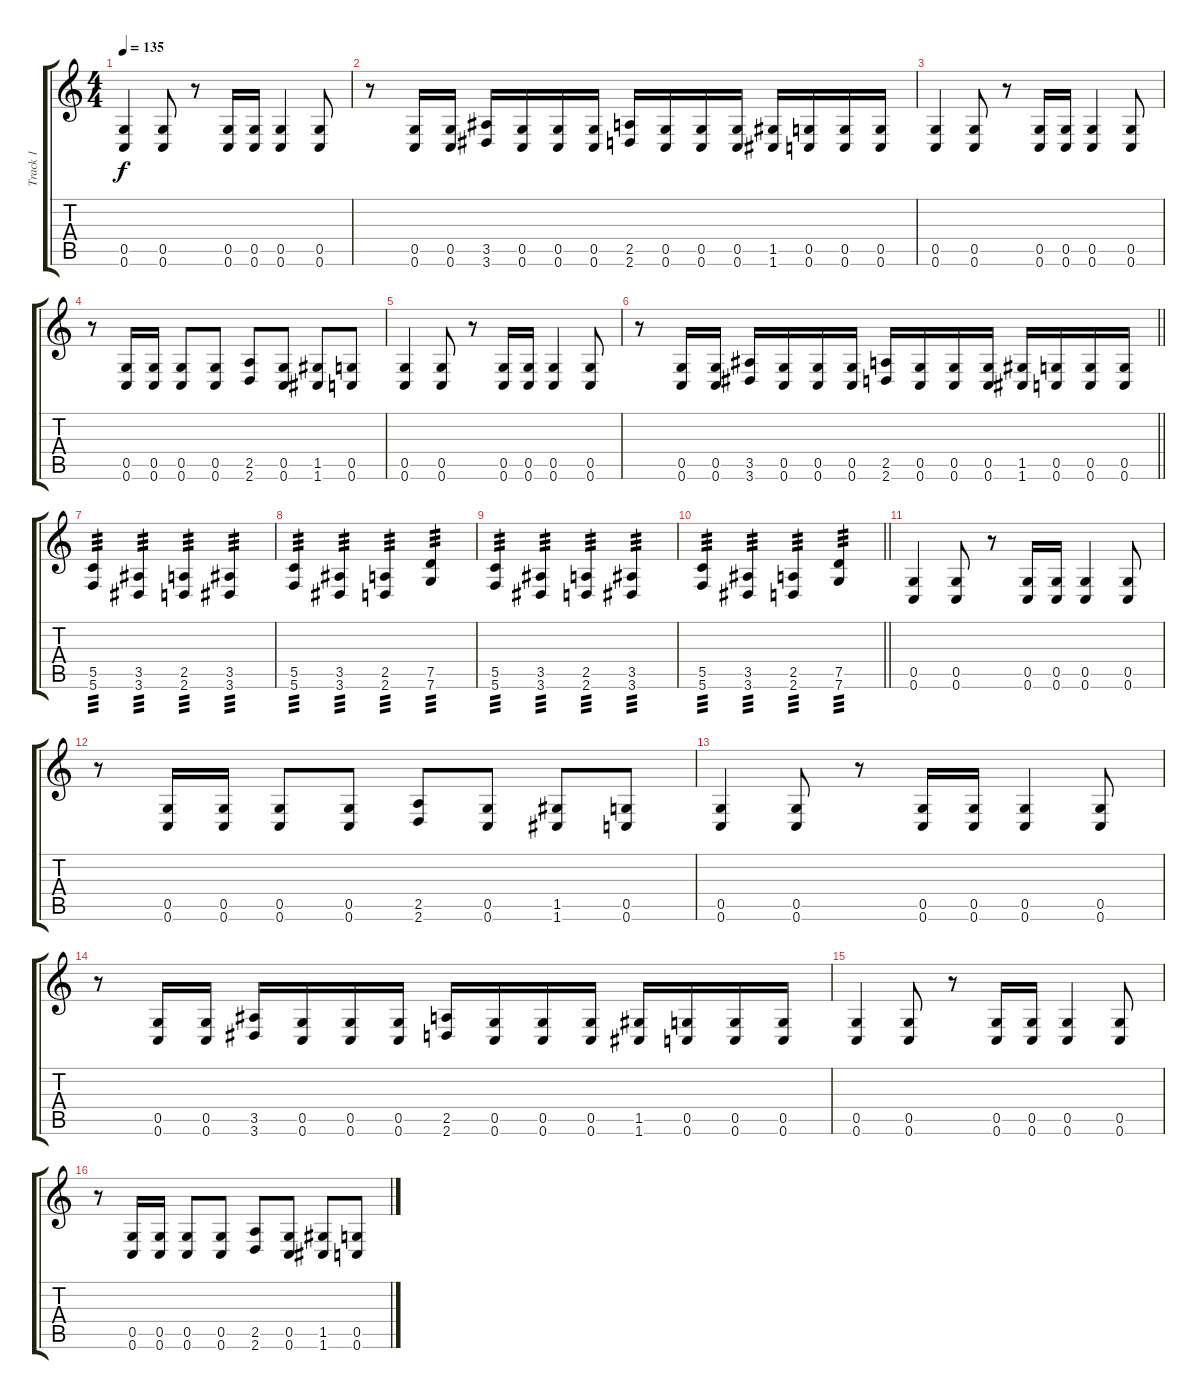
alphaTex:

\track ("Track 1" "Track 1") {instrument distortionguitar}
\staff {score tabs}
\tuning (D4 A3 F3 C3 G2 C2) {hide}
\ts (4 4)
\tempo 135
\clef g2
\ks c
(0.5 0.6).4{dy f} (0.5 0.6).8 r.8 (0.5 0.6).16 (0.5 0.6).16 (0.5 0.6).4 (0.5 0.6).8 |
r.8 (0.5 0.6).16 (0.5 0.6).16 (3.5 3.6).16 (0.5 0.6).16 (0.5 0.6).16 (0.5 0.6).16 (2.5 2.6).16 (0.5 0.6).16 (0.5 0.6).16 (0.5 0.6).16 (1.5 1.6).16 (0.5 0.6).16 (0.5 0.6).16 (0.5 0.6).16 |
(0.5 0.6).4 (0.5 0.6).8 r.8 (0.5 0.6).16 (0.5 0.6).16 (0.5 0.6).4 (0.5 0.6).8 |
r.8 (0.5 0.6).16 (0.5 0.6).16 (0.5 0.6).8 (0.5 0.6).8 (2.5 2.6).8 (0.5 0.6).8 (1.5 1.6).8 (0.5 0.6).8 |
(0.5 0.6).4 (0.5 0.6).8 r.8 (0.5 0.6).16 (0.5 0.6).16 (0.5 0.6).4 (0.5 0.6).8 |
\barLineRight lightlight
r.8 (0.5 0.6).16 (0.5 0.6).16 (3.5 3.6).16 (0.5 0.6).16 (0.5 0.6).16 (0.5 0.6).16 (2.5 2.6).16 (0.5 0.6).16 (0.5 0.6).16 (0.5 0.6).16 (1.5 1.6).16 (0.5 0.6).16 (0.5 0.6).16 (0.5 0.6).16 |
(5.5 5.6).4{tp 3} (3.5 3.6).4{tp 3} (2.5 2.6).4{tp 3} (3.5 3.6).4{tp 3} |
(5.5 5.6).4{tp 3} (3.5 3.6).4{tp 3} (2.5 2.6).4{tp 3} (7.5 7.6).4{tp 3} |
(5.5 5.6).4{tp 3} (3.5 3.6).4{tp 3} (2.5 2.6).4{tp 3} (3.5 3.6).4{tp 3} |
\barLineRight lightlight
(5.5 5.6).4{tp 3} (3.5 3.6).4{tp 3} (2.5 2.6).4{tp 3} (7.5 7.6).4{tp 3} |
(0.5 0.6).4 (0.5 0.6).8 r.8 (0.5 0.6).16 (0.5 0.6).16 (0.5 0.6).4 (0.5 0.6).8 |
r.8 (0.5 0.6).16 (0.5 0.6).16 (0.5 0.6).8 (0.5 0.6).8 (2.5 2.6).8 (0.5 0.6).8 (1.5 1.6).8 (0.5 0.6).8 |
(0.5 0.6).4 (0.5 0.6).8 r.8 (0.5 0.6).16 (0.5 0.6).16 (0.5 0.6).4 (0.5 0.6).8 |
r.8 (0.5 0.6).16 (0.5 0.6).16 (3.5 3.6).16 (0.5 0.6).16 (0.5 0.6).16 (0.5 0.6).16 (2.5 2.6).16 (0.5 0.6).16 (0.5 0.6).16 (0.5 0.6).16 (1.5 1.6).16 (0.5 0.6).16 (0.5 0.6).16 (0.5 0.6).16 |
(0.5 0.6).4 (0.5 0.6).8 r.8 (0.5 0.6).16 (0.5 0.6).16 (0.5 0.6).4 (0.5 0.6).8 |
r.8 (0.5 0.6).16 (0.5 0.6).16 (0.5 0.6).8 (0.5 0.6).8 (2.5 2.6).8 (0.5 0.6).8 (1.5 1.6).8 (0.5 0.6).8
